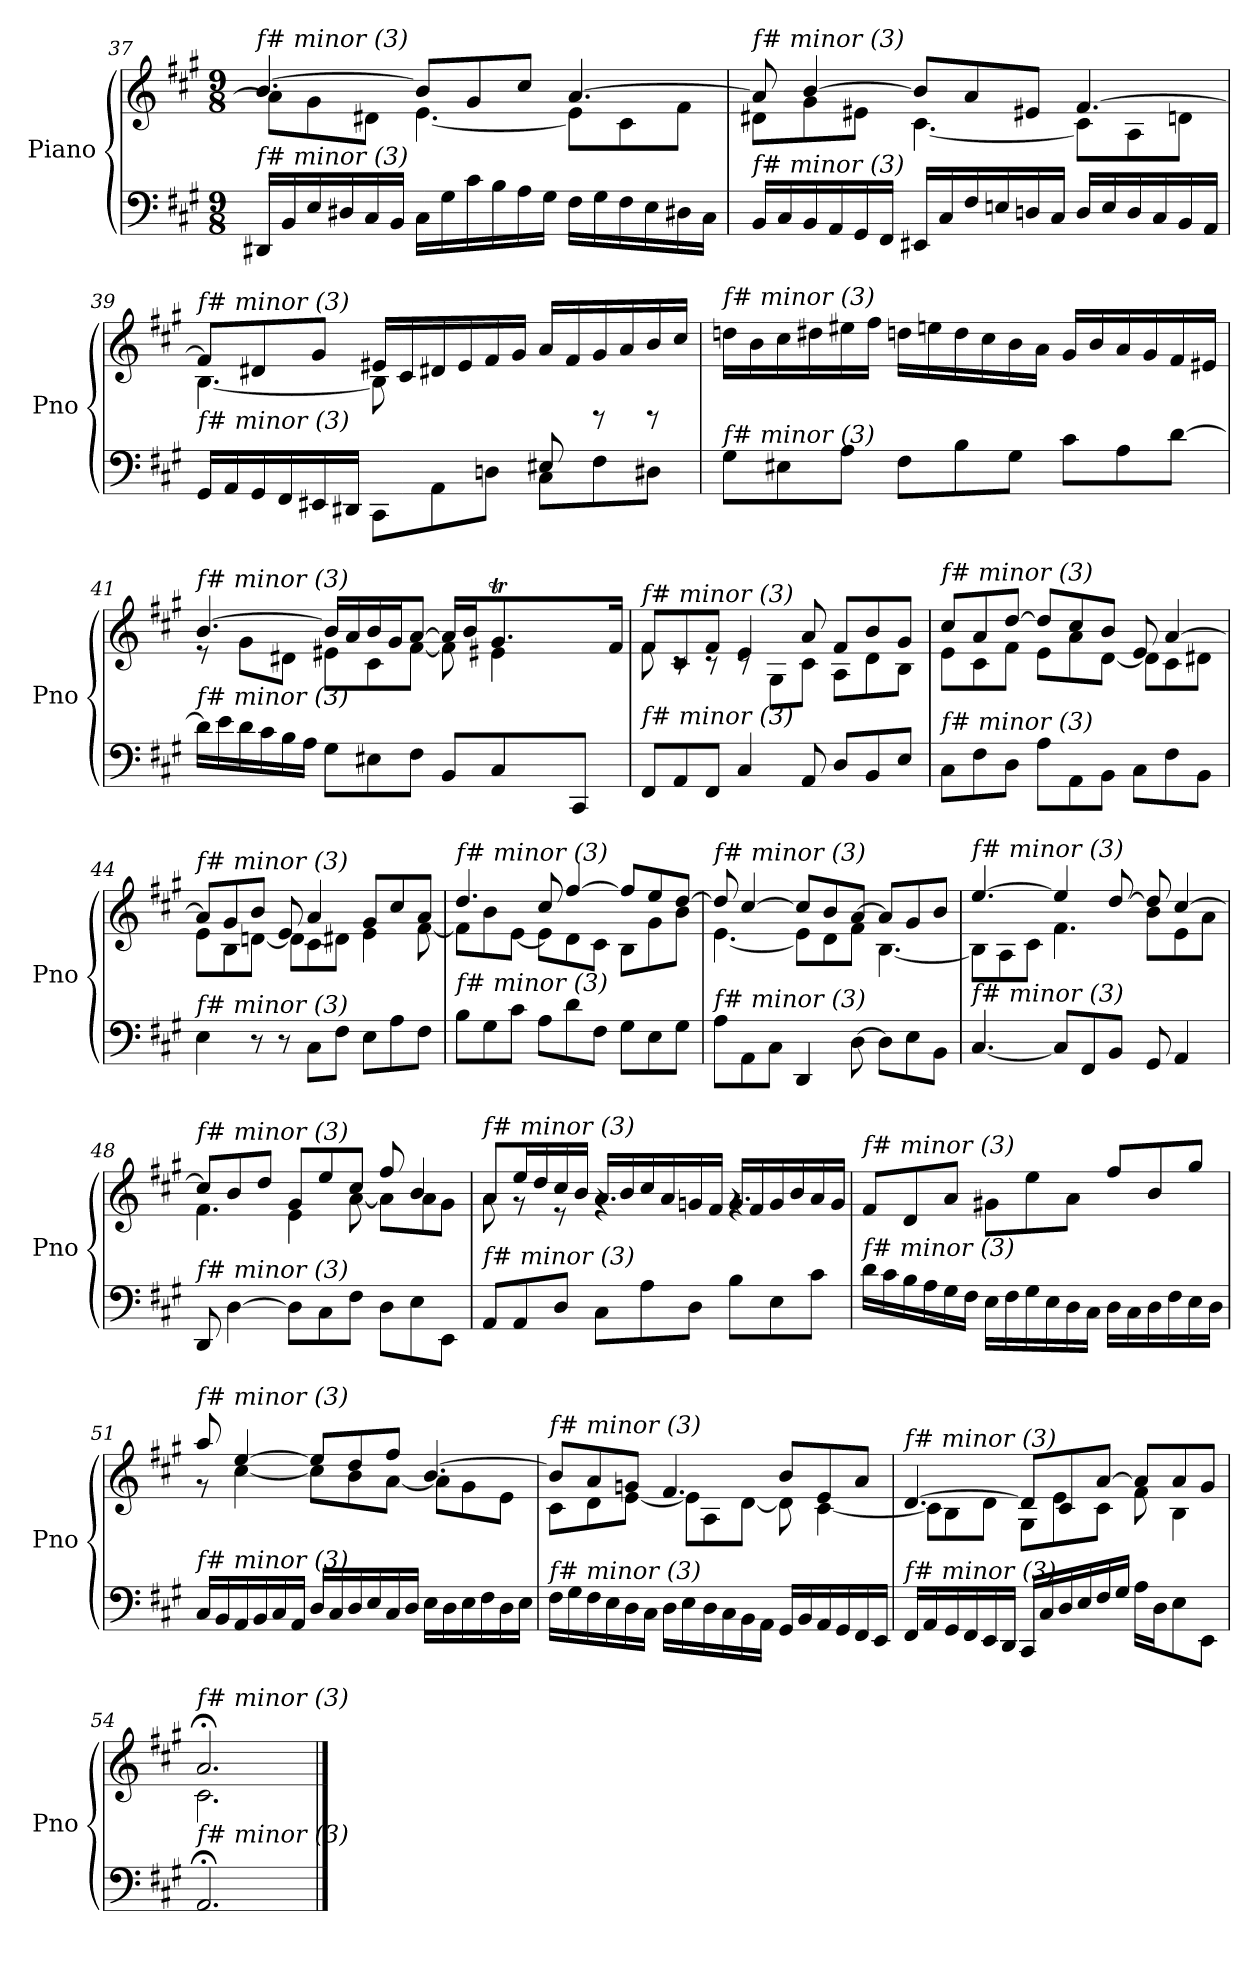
**kern	**kern
*part1	*part1
*staff2	*staff1
*I"Piano	*
*I'Pno	*
*clefF4	*clefG2
*k[f#c#g#]	*k[f#c#g#]
*M9/8	*M9/8
=37	=37
*	*^
!	!LO:TX:i:t=f# minor (3)	!
!LO:TX:i:t=f# minor (3)	!	!
16DD#X/LL	[4.b/	8a\L]
16BB/	.	.
16E/	.	8g#\
16D#X/	.	.
16C#/	.	8d#X\J
16BB/JJ	.	.
16C#\LL	8b/L]	[4.e\
16G#\	.	.
16c#\	8g#/	.
16B\	.	.
16A\	8cc#/J	.
16G#\JJ	.	.
16F#\LL	[4.a/	8e\L]
16G#\	.	.
16F#\	.	8c#\
16E\	.	.
16D#X\	.	8f#\J
16C#\JJ	.	.
!!LO:LB:g=z	!!
=38	=38	=38
!	!LO:TX:i:t=f# minor (3)	!
!LO:TX:i:t=f# minor (3)	!	!
16BB/LL	8a/]	8d#X\L
16C#/	.	.
16BB/	[4b/	8g#\
16AA/	.	.
16GG#/	.	8e#X\J
16FF#/JJ	.	.
16EE#X/LL	8b/L]	[4.c#\
16C#/	.	.
16F#/	8a/	.
16En/	.	.
16Dn/	8e#X/J	.
16C#/JJ	.	.
16D/LL	[4.f#/	8c#\L]
16E/	.	.
16D/	.	8A\
16C#/	.	.
16BB/	.	8dn\J
16AA/JJ	.	.
=39	=39	=39
*^	*	*
!	!	!LO:TX:i:t=f# minor (3)	!
!LO:TX:i:t=f# minor (3)	!	!	!
16GG#/LL	2ryy	8f#/L]	[4.B\
16AA/	.	.	.
16GG#/	.	8d#X/	.
16FF#/	.	.	.
16EE#X/	.	8g#/J	.
16DD#X/JJ	.	.	.
8CC#\L	.	16e#X/LL	8B\L]
.	.	16c#/	.
8AA\	8A/	16d#X/	2ryy
.	.	16e#/	.
8Dn\J	8B/J	16f#/	.
.	.	16g#/JJ	.
8C#\L	8E#X/	16a/LL	.
.	.	16f#/	.
8F#\	8rg	16g#/	.
.	.	16a/	.
8D#X\J	8rg	16b/	8ryy
.	.	16cc#/JJ	.
*v	*v	*	*
*	*v	*v
!!LO:LB:g=z
=40	=40
!	!LO:TX:i:t=f# minor (3)
!LO:TX:i:t=f# minor (3)	!
8G#\L	16ddn\LL
.	16b\
8E#X\	16cc#\
.	16dd#X\
8A\J	16ee#X\
.	16ff#\JJ
8F#\L	16ddn\LL
.	16een\
8B\	16dd\
.	16cc#\
8G#\J	16b\
.	16a\JJ
8c#\L	16g#/LL
.	16b/
8A\	16a/
.	16g#/
[8d\J	16f#/
.	16e#X/JJ
=41	=41
*^	*^
*	*	*	*^
!	!	!LO:TX:i:t=f# minor (3)	!	!
!LO:TX:i:t=f# minor (3)	!	!	!	!
2..ryy	16d\LL]	[4.b/	8r	2..ryy
.	16e\	.	.	.
.	16d\	.	8g#\L	.
.	16c#\	.	.	.
.	16B\	.	8d#X\J	.
.	16A\JJ	.	.	.
.	8G#\L	16b/LL]	8e#X\L	.
.	.	16a/	.	.
.	8E#X\	16b/	8c#\	.
.	.	16g#/J	.	.
.	8F#\J	[8a/J	[8f#\J	.
.	8BB/L	16a/LL]	8f#\]	.
.	.	16b/J	.	.
8.ryy	8C#/	8.g#t/	4e#X\	32ayy
.	.	.	.	32g#yy
.	.	.	.	32ayy
.	.	.	.	32g#yy
.	8CC#/J	.	.	32ayy
.	.	.	.	32g#yy
16ryy	.	16f#/Jk	.	16ryy
*v	*v	*	*	*
!!LO:PB:g=z
=42	=42	=42	=42
!	!LO:TX:i:t=f# minor (3)	!	!
!LO:TX:i:t=f# minor (3)	!	!	!
*	*	*v	*v
8FF#/L	8f#/L	8f#\
8AA/	8c#/	8rc
8FF#/J	8f#/J	8rc
4C#/	4e/	8rc
.	.	8G#\L
8AA/	8a/	8c#\J
8D/L	8f#/L	8A\L
8BB/	8b/	8d\
8E/J	8g#/J	8B\J
!!LO:LB:g=z	!!
=43	=43	=43
!	!LO:TX:i:t=f# minor (3)	!
!LO:TX:i:t=f# minor (3)	!	!
8C#\L	8cc#/L	8e\L
8F#\	8a/	8c#\
8D\J	[8dd/J	8f#\J
8A\L	8dd/L]	8e\L
8AA\	8cc#/	8a\
8BB\J	8b/J	[8d\J
8C#\L	8e/	8d\L]
8F#\	[4a/	8c#\
8BB\J	.	8d#X\J
=44	=44	=44
!	!LO:TX:i:t=f# minor (3)	!
!LO:TX:i:t=f# minor (3)	!	!
4E\	8a/L]	8e\L
.	8g#/	8B\
8r	8b/J	[8dn\J
8r	8e/	8d\L]
8C#\L	4a/	8c#\
8F#\J	.	8d#X\J
8E\L	8g#/L	4e\
8A\	8cc#/	.
8F#\J	8a/J	[8f#\
=45	=45	=45
!	!LO:TX:i:t=f# minor (3)	!
!LO:TX:i:t=f# minor (3)	!	!
8B\L	4.dd/	8f#\L]
8G#\	.	8b\
8c#\J	.	[8e\J
8A\L	8cc#/	8e\L]
8d\	[4ff#/	8d\
8F#\J	.	8c#\J
8G#\L	8ff#/L]	8B\L
8E\	8ee/	8g#\
8G#\J	[8dd/J	8b\J
=46	=46	=46
!	!LO:TX:i:t=f# minor (3)	!
!LO:TX:i:t=f# minor (3)	!	!
8A\L	8dd/]	[4.e\
8AA\	[4cc#/	.
8C#\J	.	.
4DD/	8cc#/L]	8e\L]
.	8b/	8d\
[8D\	[8a/J	8f#\J
8D\L]	8a/L]	[4.B\
8E\	8g#/	.
8BB\J	8b/J	.
!!LO:LB:g=z	!!
=47	=47	=47
!	!LO:TX:i:t=f# minor (3)	!
!LO:TX:i:t=f# minor (3)	!	!
[4.C#/	[4.ee/	8B\L]
.	.	8A\
.	.	8c#\J
8C#/L]	4ee/]	4.f#\
8FF#/	.	.
8BB/J	[8dd/	.
8GG#/	8dd/]	8b\L
4AA/	[4cc#/	8e\
.	.	8a\J
=48	=48	=48
!	!LO:TX:i:t=f# minor (3)	!
!LO:TX:i:t=f# minor (3)	!	!
8DD/	8cc#/L]	4.f#\
[4D\	8b/	.
.	8dd/J	.
8D\L]	8g#/L	4e\
8C#\	8ee/	.
8F#\J	8cc#/J	[8a\
8D\L	8ff#/	8a\L]
8E\	4b/	8a\
8EE\J	.	8g#\J
=49	=49	=49
!	!LO:TX:i:t=f# minor (3)	!
!LO:TX:i:t=f# minor (3)	!	!
8AA/L	8a/L	8a\
8AA/	16ee/L	8r
.	16dd/	.
8D/J	16cc#/	8r
.	16b/JJ	.
8C#\L	16a/LL	4.rg
.	16b/	.
8A\	16cc#/	.
.	16a/	.
8D\J	16gn/	.
.	16f#/JJ	.
8B\L	16g/LL	4.rg
.	16f#/	.
8E\	16g/	.
.	16b/	.
8c#\J	16a/	.
.	16g/JJ	.
*	*v	*v
!!LO:LB:g=z
=50	=50
!	!LO:TX:i:t=f# minor (3)
!LO:TX:i:t=f# minor (3)	!
16d\LL	8f#/L
16c#\	.
16B\	8d/
16A\	.
16G#\	8a/J
16F#\JJ	.
16E\LL	8g#X\L
16F#\	.
16G#\	8ee\
16E\	.
16D\	8a\J
16C#\JJ	.
16D\LL	8ff#/L
16C#\	.
16D\	8b/
16F#\	.
16E\	8gg#/J
16D\JJ	.
=51	=51
*	*^
!	!LO:TX:i:t=f# minor (3)	!
!LO:TX:i:t=f# minor (3)	!	!
16C#/LL	8aa/	8r
16BB/	.	.
16AA/	[4ee/	[4cc#\
16BB/	.	.
16C#/	.	.
16AA/JJ	.	.
16D/LL	8ee/L]	8cc#\L]
16C#/	.	.
16D/	8dd/	8b\
16E/	.	.
16C#/	8ff#/J	[8a\J
16D/JJ	.	.
16E\LL	[4.b/	8a\L]
16D\	.	.
16E\	.	8g#\
16F#\	.	.
16D\	.	8e\J
16E\JJ	.	.
!!LO:LB:g=z	!!
=52	=52	=52
!	!LO:TX:i:t=f# minor (3)	!
!LO:TX:i:t=f# minor (3)	!	!
16F#\LL	8b/L]	8c#\L
16G#\	.	.
16F#\	8a/	8d\
16E\	.	.
16D\	8gn/J	[8e\J
16C#\JJ	.	.
16D\LL	4.f#/	8e\L]
16E\	.	.
16D\	.	8A\
16C#\	.	.
16BB\	.	[8d\J
16AA\JJ	.	.
16GG#/LL	8b/L	8d\]
16BB/	.	.
16AA/	8e/	[4c#\
16GG#/	.	.
16FF#/	8a/J	.
16EE/JJ	.	.
=53	=53	=53
!	!LO:TX:i:t=f# minor (3)	!
!LO:TX:i:t=f# minor (3)	!	!
16FF#/LL	[4.d/	8c#\L]
16AA/	.	.
16GG#/	.	8B\
16FF#/	.	.
16EE/	.	8d\J
16DD/JJ	.	.
16CC#/LL	8d/L]	8G#\L
16C#/	.	.
16D/	8c#/	8e\
16E/	.	.
16F#/	[8a/J	8c#\J
16G#/JJ	.	.
16A\LL	8a/L]	8f#\
16D\J	.	.
8E\	8a/	4B\
8EE\J	8g#/J	.
=54	=54	=54
!	!LO:TX:i:t=f# minor (3)	!
!LO:TX:i:t=f# minor (3)	!	!
2.AA;/	2.a;</	2.c#\
*	*v	*v
==	==
*-	*-
